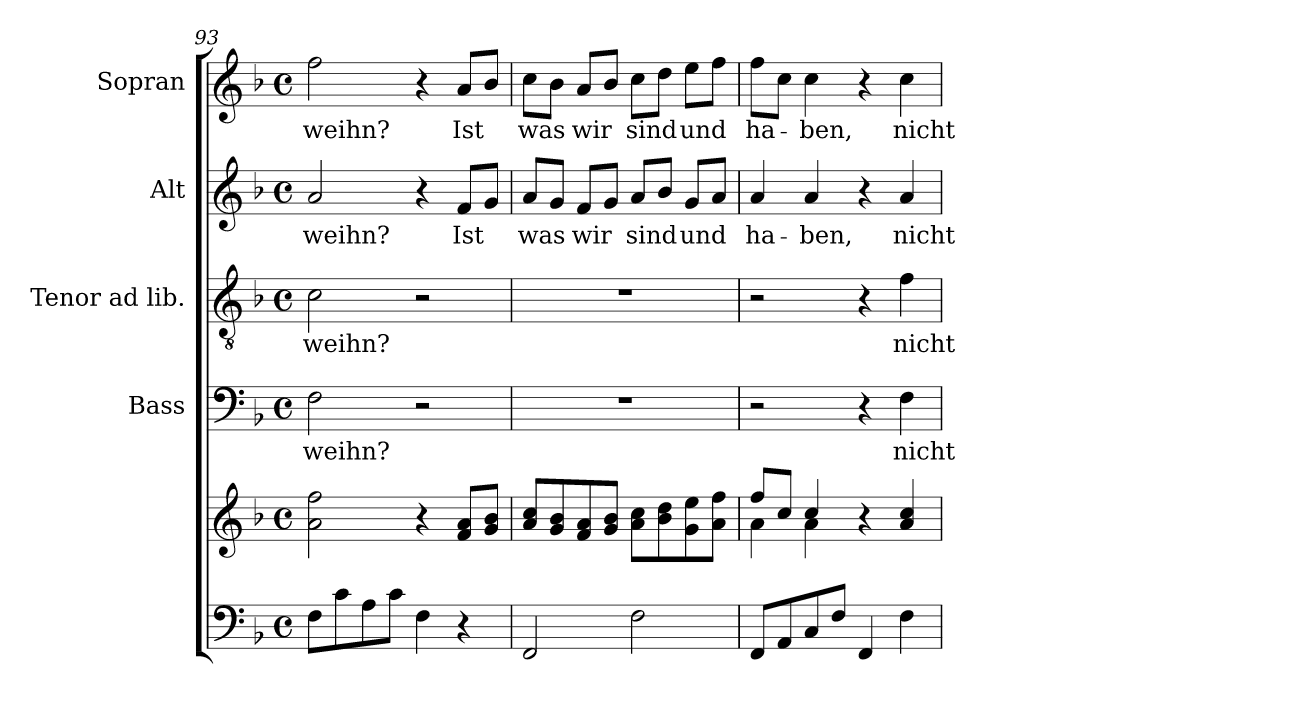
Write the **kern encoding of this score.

**kern	**kern	**kern	**text	**kern	**text	**kern	**text	**kern	**text
*part5	*part5	*part4	*part4	*part3	*part3	*part2	*part2	*part1	*part1
*staff6	*staff5	*staff4	*staff4	*staff3	*staff3	*staff2	*staff2	*staff1	*staff1
*	*	*I"Bass	*	*I"Tenor ad lib.	*	*I"Alt	*	*I"Sopran	*
*	*	*I'B.	*	*I'T.	*	*I'A.	*	*I'S.	*
*clefF4	*clefG2	*clefF4	*	*clefGv2	*	*clefG2	*	*clefG2	*
*k[b-]	*k[b-]	*k[b-]	*	*k[b-]	*	*k[b-]	*	*k[b-]	*
*F:	*F:	*F:	*	*F:	*	*F:	*	*F:	*
*M4/4	*M4/4	*M4/4	*	*M4/4	*	*M4/4	*	*M4/4	*
*met(c)	*met(c)	*met(c)	*	*met(c)	*	*met(c)	*	*met(c)	*
=93	=93	=93	=93	=93	=93	=93	=93	=93	=93
!	!	!	!LO:LY:b	!	!LO:LY:b	!	!LO:LY:b	!	!LO:LY:b
8F\L	2a\ 2ff\	2F\	weihn?	2c\	weihn?	2a/	weihn?	2ff\	weihn?
8c\	.	.	.	.	.	.	.	.	.
8A\	.	.	.	.	.	.	.	.	.
8c\J	.	.	.	.	.	.	.	.	.
4F\	4r	2r	.	2r	.	4r	.	4r	.
!	!	!	!	!	!	!	!LO:LY:b	!	!LO:LY:b
4r	8f/ 8a/L	.	.	.	.	8f/L	Ist	8a/L	Ist
.	8g/ 8b-/J	.	.	.	.	8g/J	.	8b-/J	.
!!LO:PB:g=z
=94	=94	=94	=94	=94	=94	=94	=94	=94	=94
!	!	!	!	!	!	!	!LO:LY:b	!	!LO:LY:b
2FF/	8a/ 8cc/L	1r	.	1r	.	8a/L	was	8cc\L	was
.	8g/ 8b-/	.	.	.	.	8g/J	.	8b-\J	.
!	!	!	!	!	!	!	!LO:LY:b	!	!LO:LY:b
.	8f/ 8a/	.	.	.	.	8f/L	wir	8a/L	wir
.	8g/ 8b-/J	.	.	.	.	8g/J	.	8b-/J	.
!	!	!	!	!	!	!	!LO:LY:b	!	!LO:LY:b
2F\	8a\ 8cc\L	.	.	.	.	8a/L	sind	8cc\L	sind
.	8b-\ 8dd\	.	.	.	.	8b-/J	.	8dd\J	.
!	!	!	!	!	!	!	!LO:LY:b	!	!LO:LY:b
.	8g\ 8ee\	.	.	.	.	8g/L	und	8ee\L	und
.	8a\ 8ff\J	.	.	.	.	8a/J	.	8ff\J	.
=95	=95	=95	=95	=95	=95	=95	=95	=95	=95
*	*^	*	*	*	*	*	*	*	*
!	!	!	!	!	!	!	!	!LO:LY:b	!	!LO:LY:b
8FF/L	8ff/L	4a\	2r	.	2r	.	4a/	ha-	8ff\L	ha-
8AA/	8cc/J	.	.	.	.	.	.	.	8cc\J	.
!	!	!	!	!	!	!	!	!LO:LY:b	!	!LO:LY:b
8C/	4cc/	4a\	.	.	.	.	4a/	-ben,	4cc\	-ben,
8F/J	.	.	.	.	.	.	.	.	.	.
4FF/	4r	2ryy	4r	.	4r	.	4r	.	4r	.
!	!	!	!	!LO:LY:b	!	!LO:LY:b	!	!LO:LY:b	!	!LO:LY:b
4F\	4a/ 4cc/	.	4F\	nicht	4f\	nicht	4a/	nicht	4cc\	nicht
*	*v	*v	*	*	*	*	*	*	*	*
=	=	=	=	=	=	=	=	=	=
*-	*-	*-	*-	*-	*-	*-	*-	*-	*-
